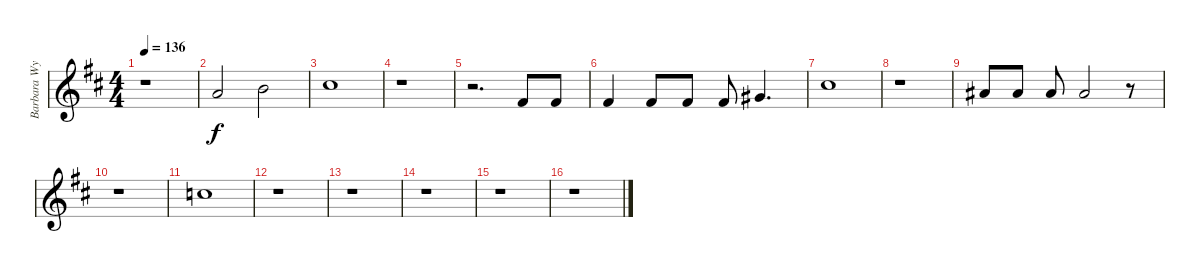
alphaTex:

\track ("Barbara Wyrick Vocals" "Barbara Wy") {instrument flute}
\staff {score}
\tuning (Eb4 Bb3 Gb3 Db3 Ab2 Eb2) {hide}
\ts (4 4)
\tempo 136
\clef g2
\ks d
r.1{dy f} |
11.2.2 13.2.2 |
15.2.1 |
r.1 |
r.2{d} 12.3.8{volume 9 instrument flute} 12.3.8 |
12.3.4 12.3.8 12.3.8 12.3.8 14.3.4{d} |
15.2.1 |
r.1 |
12.2.8 12.2.8 12.2.8 12.2.2 r.8 |
r.1 |
14.2.1 |
r.1 |
r.1 |
r.1 |
r.1 |
r.1
